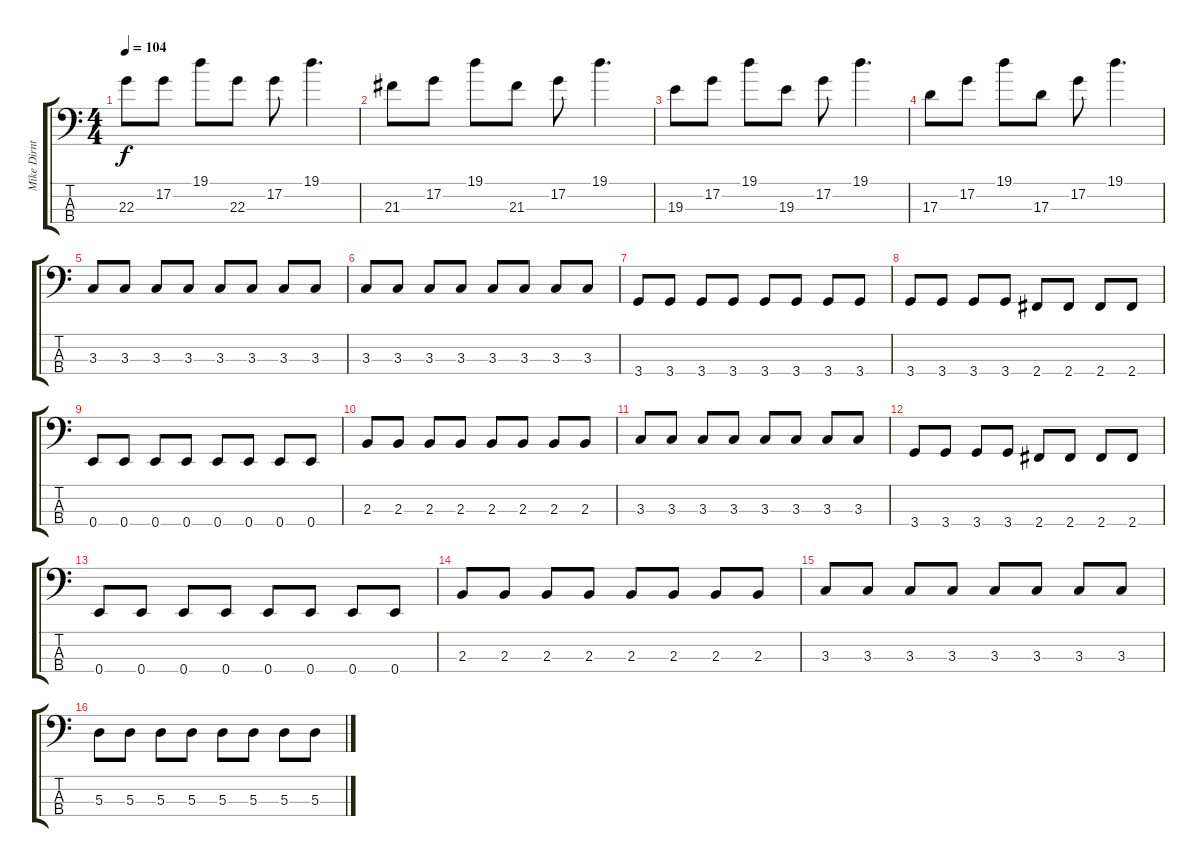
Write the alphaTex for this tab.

\track ("Mike Dirnt" "Mike Dirnt") {instrument electricbasspick}
\staff {score tabs}
\tuning (G2 D2 A1 E1) {hide}
\ts (4 4)
\tempo 104
\clef f4
\ks c
22.3.8{dy f} 17.2.8 19.1.8 22.3.8 17.2.8 19.1.4{d} |
21.3.8 17.2.8 19.1.8 21.3.8 17.2.8 19.1.4{d} |
19.3.8 17.2.8 19.1.8 19.3.8 17.2.8 19.1.4{d} |
17.3.8 17.2.8 19.1.8 17.3.8 17.2.8 19.1.4{d} |
3.3.8 3.3.8 3.3.8 3.3.8 3.3.8 3.3.8 3.3.8 3.3.8 |
3.3.8 3.3.8 3.3.8 3.3.8 3.3.8 3.3.8 3.3.8 3.3.8 |
3.4.8 3.4.8 3.4.8 3.4.8 3.4.8 3.4.8 3.4.8 3.4.8 |
3.4.8 3.4.8 3.4.8 3.4.8 2.4.8 2.4.8 2.4.8 2.4.8 |
0.4.8 0.4.8 0.4.8 0.4.8 0.4.8 0.4.8 0.4.8 0.4.8 |
2.3.8 2.3.8 2.3.8 2.3.8 2.3.8 2.3.8 2.3.8 2.3.8 |
3.3.8 3.3.8 3.3.8 3.3.8 3.3.8 3.3.8 3.3.8 3.3.8 |
3.4.8 3.4.8 3.4.8 3.4.8 2.4.8 2.4.8 2.4.8 2.4.8 |
0.4.8 0.4.8 0.4.8 0.4.8 0.4.8 0.4.8 0.4.8 0.4.8 |
2.3.8 2.3.8 2.3.8 2.3.8 2.3.8 2.3.8 2.3.8 2.3.8 |
3.3.8 3.3.8 3.3.8 3.3.8 3.3.8 3.3.8 3.3.8 3.3.8 |
5.3.8 5.3.8 5.3.8 5.3.8 5.3.8 5.3.8 5.3.8 5.3.8
